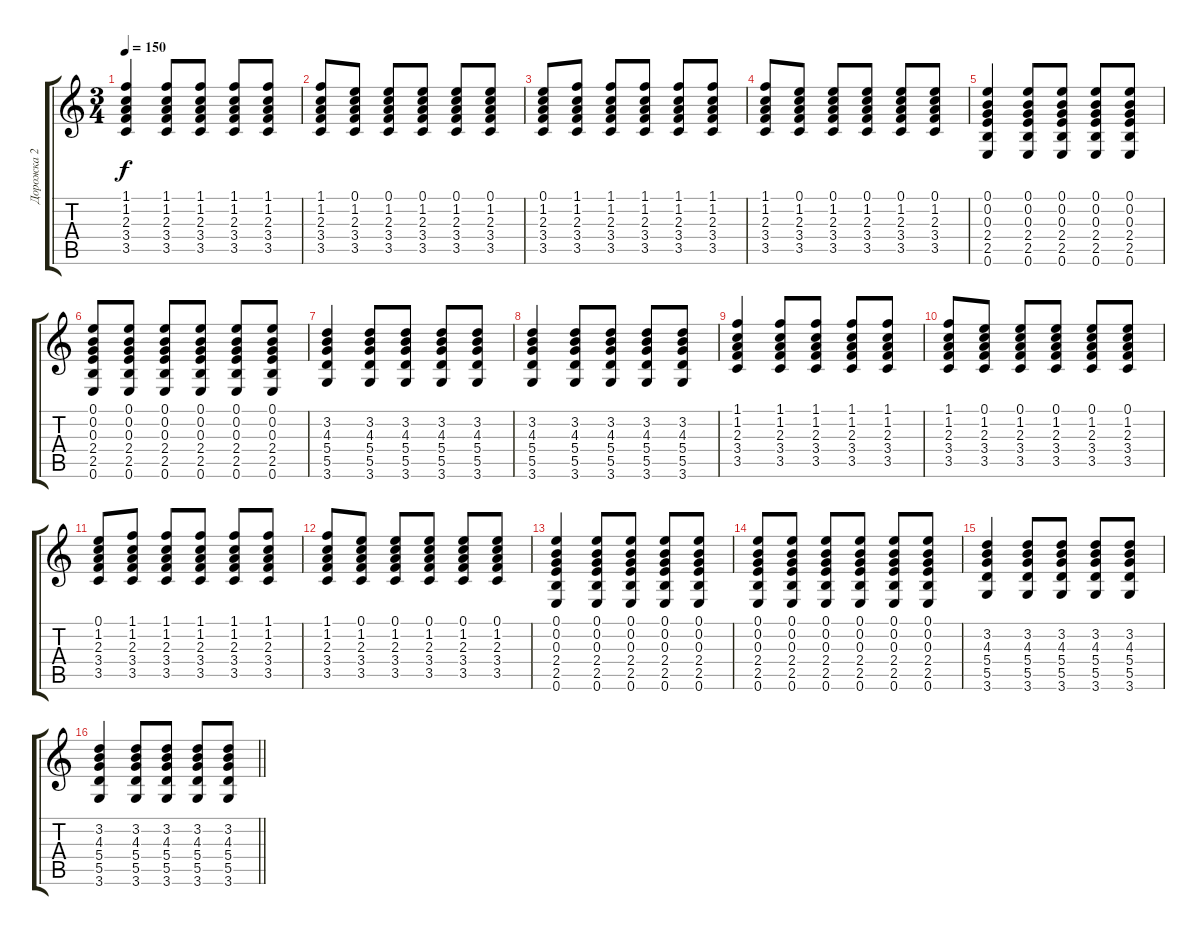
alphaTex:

\track ("Дорожка 2" "Дорожка 2") {instrument acousticguitarsteel}
\staff {score tabs}
\tuning (E4 B3 G3 D3 A2 E2) {hide}
\ts (3 4)
\tempo 150
\clef g2
\ks c
(1.1 1.2 2.3 3.4 3.5).4{dy f} (1.1 1.2 2.3 3.4 3.5).8 (1.1 1.2 2.3 3.4 3.5).8 (1.1 1.2 2.3 3.4 3.5).8 (1.1 1.2 2.3 3.4 3.5).8 |
(1.1 1.2 2.3 3.4 3.5).8 (0.1 1.2 2.3 3.4 3.5).8 (0.1 1.2 2.3 3.4 3.5).8 (0.1 1.2 2.3 3.4 3.5).8 (0.1 1.2 2.3 3.4 3.5).8 (0.1 1.2 2.3 3.4 3.5).8 |
(0.1 1.2 2.3 3.4 3.5).8 (1.1 1.2 2.3 3.4 3.5).8 (1.1 1.2 2.3 3.4 3.5).8 (1.1 1.2 2.3 3.4 3.5).8 (1.1 1.2 2.3 3.4 3.5).8 (1.1 1.2 2.3 3.4 3.5).8 |
(1.1 1.2 2.3 3.4 3.5).8 (0.1 1.2 2.3 3.4 3.5).8 (0.1 1.2 2.3 3.4 3.5).8 (0.1 1.2 2.3 3.4 3.5).8 (0.1 1.2 2.3 3.4 3.5).8 (0.1 1.2 2.3 3.4 3.5).8 |
(0.1 0.2 0.3 2.4 2.5 0.6).4 (0.1 0.2 0.3 2.4 2.5 0.6).8 (0.1 0.2 0.3 2.4 2.5 0.6).8 (0.1 0.2 0.3 2.4 2.5 0.6).8 (0.1 0.2 0.3 2.4 2.5 0.6).8 |
(0.1 0.2 0.3 2.4 2.5 0.6).8 (0.1 0.2 0.3 2.4 2.5 0.6).8 (0.1 0.2 0.3 2.4 2.5 0.6).8 (0.1 0.2 0.3 2.4 2.5 0.6).8 (0.1 0.2 0.3 2.4 2.5 0.6).8 (0.1 0.2 0.3 2.4 2.5 0.6).8 |
(3.2 4.3 5.4 5.5 3.6).4 (3.2 4.3 5.4 5.5 3.6).8 (3.2 4.3 5.4 5.5 3.6).8 (3.2 4.3 5.4 5.5 3.6).8 (3.2 4.3 5.4 5.5 3.6).8 |
(3.2 4.3 5.4 5.5 3.6).4 (3.2 4.3 5.4 5.5 3.6).8 (3.2 4.3 5.4 5.5 3.6).8 (3.2 4.3 5.4 5.5 3.6).8 (3.2 4.3 5.4 5.5 3.6).8 |
(1.1 1.2 2.3 3.4 3.5).4 (1.1 1.2 2.3 3.4 3.5).8 (1.1 1.2 2.3 3.4 3.5).8 (1.1 1.2 2.3 3.4 3.5).8 (1.1 1.2 2.3 3.4 3.5).8 |
(1.1 1.2 2.3 3.4 3.5).8 (0.1 1.2 2.3 3.4 3.5).8 (0.1 1.2 2.3 3.4 3.5).8 (0.1 1.2 2.3 3.4 3.5).8 (0.1 1.2 2.3 3.4 3.5).8 (0.1 1.2 2.3 3.4 3.5).8 |
(0.1 1.2 2.3 3.4 3.5).8 (1.1 1.2 2.3 3.4 3.5).8 (1.1 1.2 2.3 3.4 3.5).8 (1.1 1.2 2.3 3.4 3.5).8 (1.1 1.2 2.3 3.4 3.5).8 (1.1 1.2 2.3 3.4 3.5).8 |
(1.1 1.2 2.3 3.4 3.5).8 (0.1 1.2 2.3 3.4 3.5).8 (0.1 1.2 2.3 3.4 3.5).8 (0.1 1.2 2.3 3.4 3.5).8 (0.1 1.2 2.3 3.4 3.5).8 (0.1 1.2 2.3 3.4 3.5).8 |
(0.1 0.2 0.3 2.4 2.5 0.6).4 (0.1 0.2 0.3 2.4 2.5 0.6).8 (0.1 0.2 0.3 2.4 2.5 0.6).8 (0.1 0.2 0.3 2.4 2.5 0.6).8 (0.1 0.2 0.3 2.4 2.5 0.6).8 |
(0.1 0.2 0.3 2.4 2.5 0.6).8 (0.1 0.2 0.3 2.4 2.5 0.6).8 (0.1 0.2 0.3 2.4 2.5 0.6).8 (0.1 0.2 0.3 2.4 2.5 0.6).8 (0.1 0.2 0.3 2.4 2.5 0.6).8 (0.1 0.2 0.3 2.4 2.5 0.6).8 |
(3.2 4.3 5.4 5.5 3.6).4 (3.2 4.3 5.4 5.5 3.6).8 (3.2 4.3 5.4 5.5 3.6).8 (3.2 4.3 5.4 5.5 3.6).8 (3.2 4.3 5.4 5.5 3.6).8 |
\barLineRight lightlight
(3.2 4.3 5.4 5.5 3.6).4 (3.2 4.3 5.4 5.5 3.6).8 (3.2 4.3 5.4 5.5 3.6).8 (3.2 4.3 5.4 5.5 3.6).8 (3.2 4.3 5.4 5.5 3.6).8
